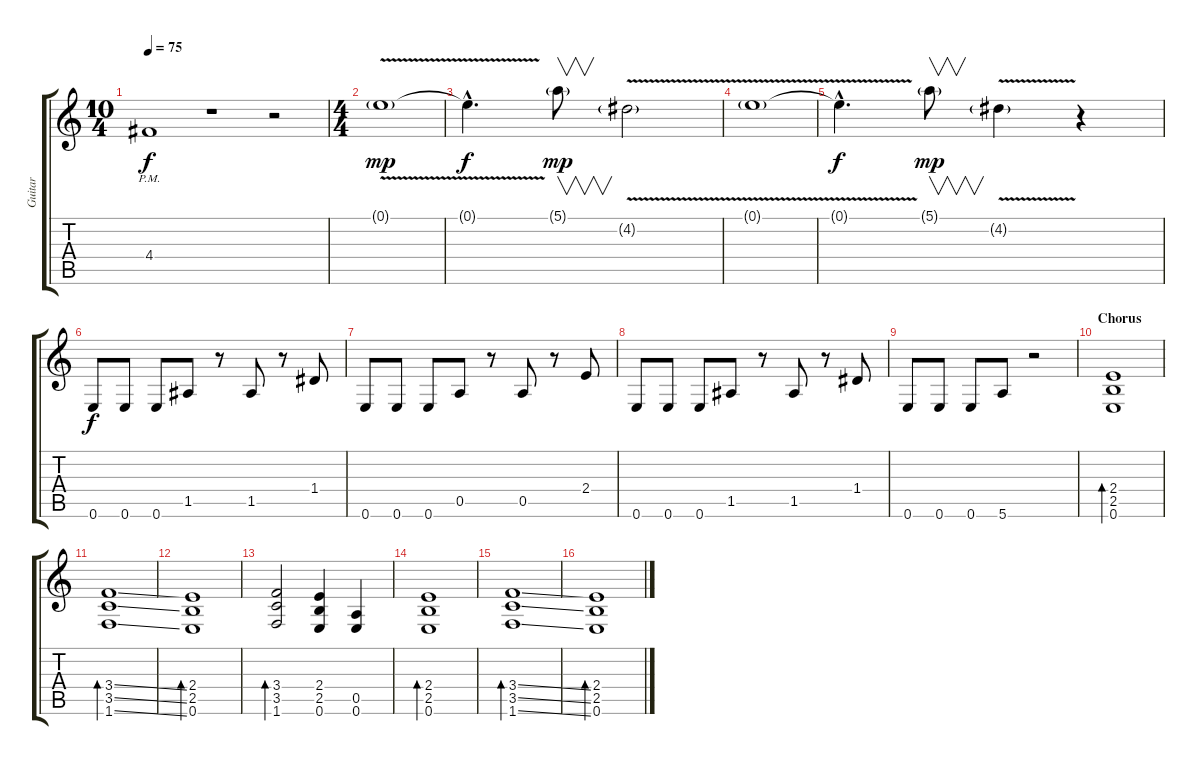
\track ("Guitar" "Guitar") {instrument overdrivenguitar}
\staff {score tabs}
\tuning (E4 B3 G3 D3 A2 E2) {hide}
\ts (10 4)
\tempo 75
\clef g2
\ks c
4.4{pm}.1{dy f} r.1 r.2 |
\ts (4 4)
0.1{v g}.1{dy mp} |
0.1{hac t}.4{d dy f} 5.1{g}.8{v dy mp} 4.2{v g}.2 |
0.1{v g}.1 |
0.1{hac t}.4{d dy f} 5.1{g}.8{v dy mp} 4.2{v g}.4 r.4 |
0.6.8{dy f volume 6} 0.6.8 0.6.8 1.5.8 r.8 1.5.8 r.8 1.4.8 |
0.6.8{volume 8} 0.6.8 0.6.8 0.5.8 r.8 0.5.8 r.8 2.4.8 |
0.6.8{volume 10} 0.6.8 0.6.8 1.5.8 r.8 1.5.8 r.8 1.4.8 |
0.6.8{volume 12} 0.6.8 0.6.8 5.6.8 r.2 |
\section ("" "Chorus")
(2.4 2.5 0.6).1{bd 240} |
(3.4{ss} 3.5{ss} 1.6{ss}).1{bd 240} |
(2.4 2.5 0.6).1{bd 240} |
(3.4 3.5 1.6).2{bd 240} (2.4 2.5 0.6).4 (0.5 0.6).4 |
(2.4 2.5 0.6).1{bd 240} |
(3.4{ss} 3.5{ss} 1.6{ss}).1{bd 240} |
(2.4 2.5 0.6).1{bd 240}
